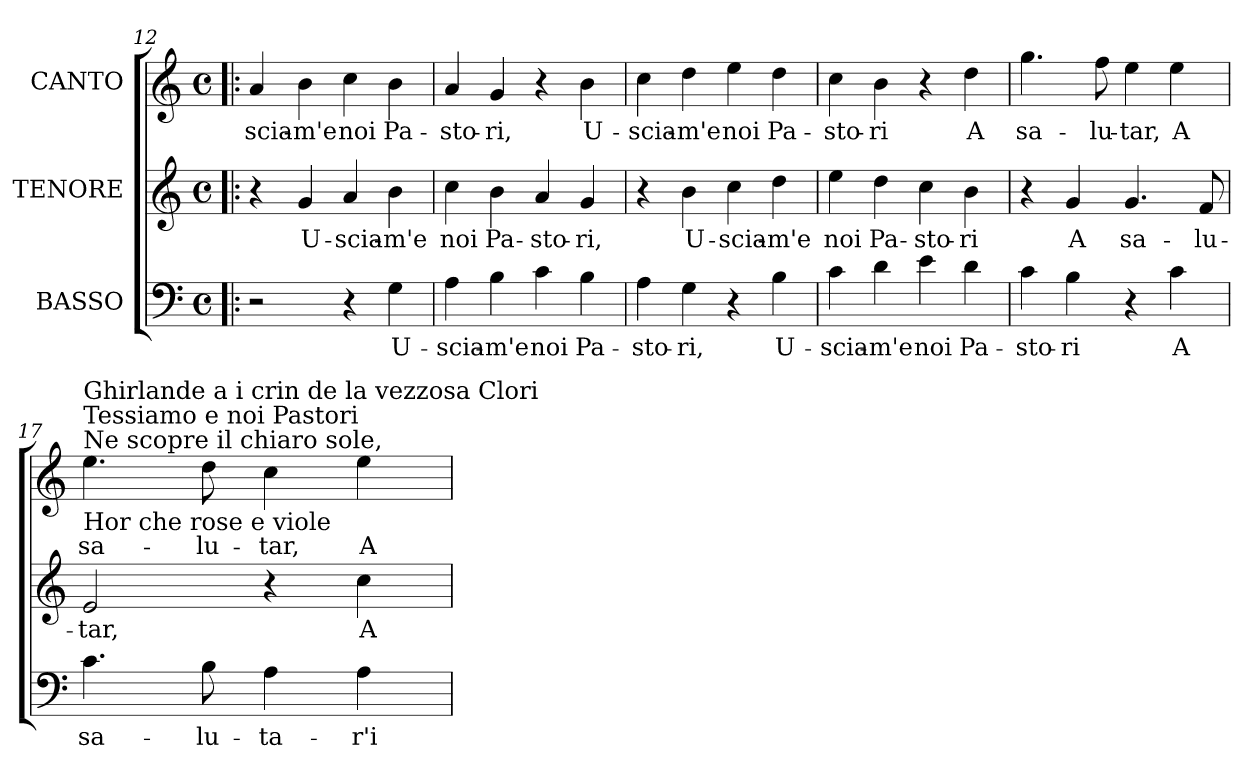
**kern	**text	**kern	**text	**kern	**text
*part3	*part3	*part2	*part2	*part1	*part1
*staff3	*staff3	*staff2	*staff2	*staff1	*staff1
*I"BASSO	*	*I"TENORE	*	*I"CANTO	*
!!LO:LB:g=z
*clefF4	*	*clefG2	*	*clefG2	*
*k[]	*	*k[]	*	*k[]	*
*C:	*	*C:	*	*C:	*
*M4/4	*	*M4/4	*	*M4/4	*
*met(c)	*	*met(c)	*	*met(c)	*
=12!|:	=12!|:	=12!|:	=12!|:	=12!|:	=12!|:
!	!	!	!	!	!LO:LY:b:color=#000000
2r	.	4r	.	4ai/	-scia-
!	!	!	!LO:LY:b:color=#000000	!	!
!	!	!	!	!	!LO:LY:b:color=#000000
.	.	4gi/	U-	4bi\	-m'e
!	!	!	!LO:LY:b:color=#000000	!	!
!	!	!	!	!	!LO:LY:b:color=#000000
4r	.	4ai/	-scia-	4cci\	noi
!	!LO:LY:b:color=#000000	!	!	!	!
!	!	!	!LO:LY:b:color=#000000	!	!
!	!	!	!	!	!LO:LY:b:color=#000000
4Gi\	U-	4bi\	-m'e	4bi\	Pa-
=13	=13	=13	=13	=13	=13
!	!LO:LY:b:color=#000000	!	!	!	!
!	!	!	!LO:LY:b:color=#000000	!	!
!	!	!	!	!	!LO:LY:b:color=#000000
4Ai\	-scia-	4cci\	noi	4ai/	-sto-
!	!LO:LY:b:color=#000000	!	!	!	!
!	!	!	!LO:LY:b:color=#000000	!	!
!	!	!	!	!	!LO:LY:b:color=#000000
4Bi\	-m'e	4bi\	Pa-	4gi/	-ri,
!	!LO:LY:b:color=#000000	!	!	!	!
!	!	!	!LO:LY:b:color=#000000	!	!
4ci\	noi	4ai/	-sto-	4r	.
!	!LO:LY:b:color=#000000	!	!	!	!
!	!	!	!LO:LY:b:color=#000000	!	!
!	!	!	!	!	!LO:LY:b:color=#000000
4Bi\	Pa-	4gi/	-ri,	4bi\	U-
=14	=14	=14	=14	=14	=14
!	!LO:LY:b:color=#000000	!	!	!	!
!	!	!	!	!	!LO:LY:b:color=#000000
4Ai\	-sto-	4r	.	4cci\	-scia-
!	!LO:LY:b:color=#000000	!	!	!	!
!	!	!	!LO:LY:b:color=#000000	!	!
!	!	!	!	!	!LO:LY:b:color=#000000
4Gi\	-ri,	4bi\	U-	4ddi\	-m'e
!	!	!	!LO:LY:b:color=#000000	!	!
!	!	!	!	!	!LO:LY:b:color=#000000
4r	.	4cci\	-scia-	4eei\	noi
!	!LO:LY:b:color=#000000	!	!	!	!
!	!	!	!LO:LY:b:color=#000000	!	!
!	!	!	!	!	!LO:LY:b:color=#000000
4Bi\	U-	4ddi\	-m'e	4ddi\	Pa-
=15	=15	=15	=15	=15	=15
!	!LO:LY:b:color=#000000	!	!	!	!
!	!	!	!LO:LY:b:color=#000000	!	!
!	!	!	!	!	!LO:LY:b:color=#000000
4ci\	-scia-	4eei\	noi	4cci\	-sto-
!	!LO:LY:b:color=#000000	!	!	!	!
!	!	!	!LO:LY:b:color=#000000	!	!
!	!	!	!	!	!LO:LY:b:color=#000000
4di\	-m'e	4ddi\	Pa-	4bi\	-ri
!	!LO:LY:b:color=#000000	!	!	!	!
!	!	!	!LO:LY:b:color=#000000	!	!
4ei\	noi	4cci\	-sto-	4r	.
!	!LO:LY:b:color=#000000	!	!	!	!
!	!	!	!LO:LY:b:color=#000000	!	!
!	!	!	!	!	!LO:LY:b:color=#000000
4di\	Pa-	4bi\	-ri	4ddi\	A
=16	=16	=16	=16	=16	=16
!	!LO:LY:b:color=#000000	!	!	!	!
!	!	!	!	!	!LO:LY:b:color=#000000
4ci\	-sto-	4r	.	4.ggi\	sa-
!	!LO:LY:b:color=#000000	!	!	!	!
!	!	!	!LO:LY:b:color=#000000	!	!
4Bi\	-ri	4gi/	A	.	.
!	!	!	!	!	!LO:LY:b:color=#000000
.	.	.	.	8ffi\	-lu-
!	!	!	!LO:LY:b:color=#000000	!	!
!	!	!	!	!	!LO:LY:b:color=#000000
4r	.	4.gi/	sa-	4eei\	-tar,
!	!LO:LY:b:color=#000000	!	!	!	!
!	!	!	!	!	!LO:LY:b:color=#000000
4ci\	A	.	.	4eei\	A
!	!	!	!LO:LY:b:color=#000000	!	!
.	.	8fi/	-lu-	.	.
!!LO:LB:g=z
=17	=17	=17	=17	=17	=17
!	!LO:LY:b:color=#000000	!	!	!	!
!	!	!	!LO:LY:b:color=#000000	!	!
!	!	!	!	!LO:TX:b:t=Hor che rose e viole	!
!	!	!	!	!LO:TX:t=Ne scopre il chiaro sole,	!
!	!	!	!	!LO:TX:t=Tessiamo e noi Pastori	!
!	!	!	!	!LO:TX:t=Ghirlande a i crin de la vezzosa Clori	!
!	!	!	!	!	!LO:LY:b:color=#000000
4.ci\	sa-	2ei/	-tar,	4.eei\	sa-
!	!LO:LY:b:color=#000000	!	!	!	!
!	!	!	!	!	!LO:LY:b:color=#000000
8Bi\	-lu-	.	.	8ddi\	-lu-
!	!LO:LY:b:color=#000000	!	!	!	!
!	!	!	!	!	!LO:LY:b:color=#000000
4Ai\	-ta-	4r	.	4cci\	-tar,
!	!LO:LY:b:color=#000000	!	!	!	!
!	!	!	!LO:LY:b:color=#000000	!	!
!	!	!	!	!	!LO:LY:b:color=#000000
4Ai\	-r'i	4cci\	A	4eei\	A
=	=	=	=	=	=
*-	*-	*-	*-	*-	*-
